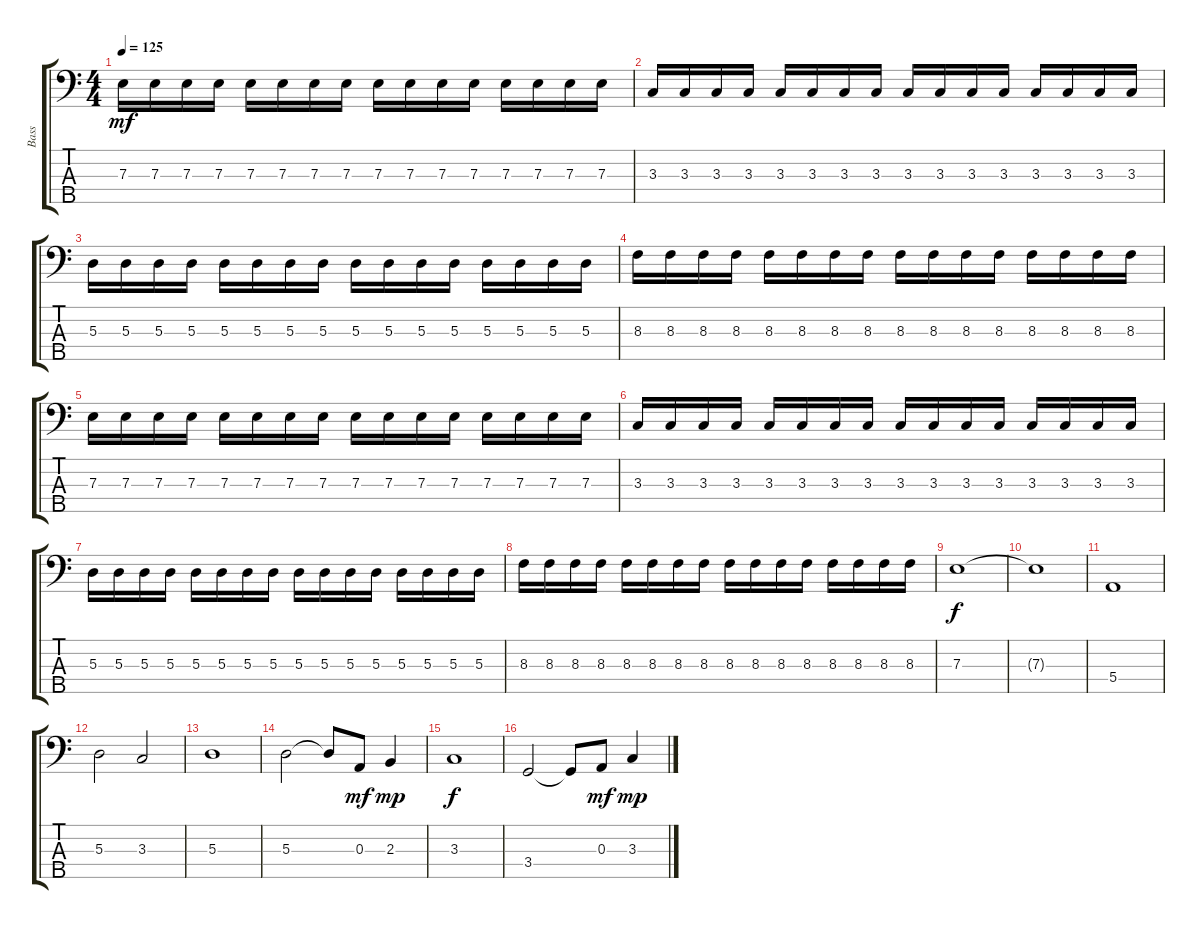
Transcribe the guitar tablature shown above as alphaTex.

\track ("Bass" "Bass") {instrument electricbassfinger}
\staff {score tabs}
\tuning (G2 D2 A1 E1 B0) {hide}
\ts (4 4)
\tempo 125
\clef f4
\ks c
7.3.16{dy mf} 7.3.16 7.3.16 7.3.16 7.3.16 7.3.16 7.3.16 7.3.16 7.3.16 7.3.16 7.3.16 7.3.16 7.3.16 7.3.16 7.3.16 7.3.16 |
3.3.16 3.3.16 3.3.16 3.3.16 3.3.16 3.3.16 3.3.16 3.3.16 3.3.16 3.3.16 3.3.16 3.3.16 3.3.16 3.3.16 3.3.16 3.3.16 |
5.3.16 5.3.16 5.3.16 5.3.16 5.3.16 5.3.16 5.3.16 5.3.16 5.3.16 5.3.16 5.3.16 5.3.16 5.3.16 5.3.16 5.3.16 5.3.16 |
8.3.16 8.3.16 8.3.16 8.3.16 8.3.16 8.3.16 8.3.16 8.3.16 8.3.16 8.3.16 8.3.16 8.3.16 8.3.16 8.3.16 8.3.16 8.3.16 |
7.3.16 7.3.16 7.3.16 7.3.16 7.3.16 7.3.16 7.3.16 7.3.16 7.3.16 7.3.16 7.3.16 7.3.16 7.3.16 7.3.16 7.3.16 7.3.16 |
3.3.16 3.3.16 3.3.16 3.3.16 3.3.16 3.3.16 3.3.16 3.3.16 3.3.16 3.3.16 3.3.16 3.3.16 3.3.16 3.3.16 3.3.16 3.3.16 |
5.3.16 5.3.16 5.3.16 5.3.16 5.3.16 5.3.16 5.3.16 5.3.16 5.3.16 5.3.16 5.3.16 5.3.16 5.3.16 5.3.16 5.3.16 5.3.16 |
8.3.16 8.3.16 8.3.16 8.3.16 8.3.16 8.3.16 8.3.16 8.3.16 8.3.16 8.3.16 8.3.16 8.3.16 8.3.16 8.3.16 8.3.16 8.3.16 |
7.3.1{dy f} |
7.3{t}.1 |
5.4.1 |
5.3.2 3.3.2 |
5.3.1 |
5.3.2 5.3{t}.8 0.3.8{dy mf} 2.3.4{dy mp} |
3.3.1{dy f} |
3.4.2 3.4{t}.8 0.3.8{dy mf} 3.3.4{dy mp}
